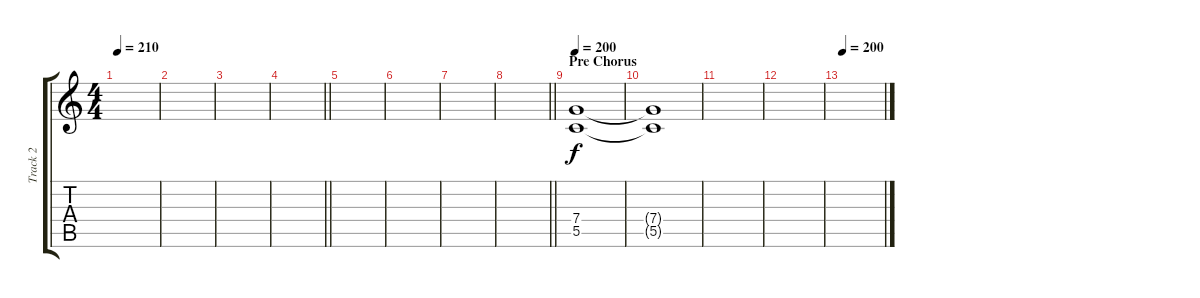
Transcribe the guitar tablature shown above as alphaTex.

\track ("Track 2" "Track 2") {instrument distortionguitar}
\staff {score tabs}
\tuning (D4 A3 F3 C3 G2 C2) {hide}
\ts (4 4)
\tempo 210
\clef g2
\ks c
|
|
|
\barLineRight lightlight
|
|
|
|
\barLineRight lightlight
|
\section ("" "Pre Chorus")
\tempo 200
(7.4 5.5).1 |
(7.4{t} 5.5{t}).1 |
|
|
\tempo 200
